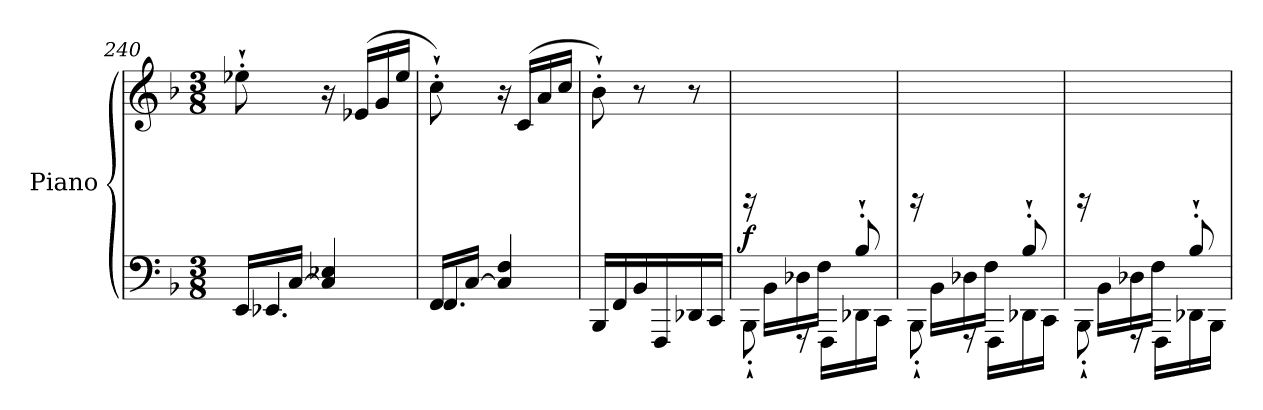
**kern	**kern	**dynam
*part1	*part1	*part1
*staff2	*staff1	*staff1/2
*I"Piano	*	*
*I'Pno	*	*
*clefF4	*clefG2	*
*k[b-]	*k[b-]	*
*M3/8	*M3/8	*
=240	=240	=240
*^	*	*
16EE/LL	4.EE-X/	8ee-X`'\	.
[16C/JJ	.	.	.
4C/] 4E-X/	.	16r	.
.	.	(>16e-X/LL	.
.	.	16g/	.
.	.	16ee-/JJ	.
=241	=241	=241	=241
16FF/LL	4.FF/	8cc`'\)	.
[16C/JJ	.	.	.
4C/] 4F/	.	16r	.
.	.	(>16c/LL	.
.	.	16a/	.
.	.	16cc/JJ	.
*v	*v	*	*
!!LO:PB:g=z
=242	=242	=242
16BBB-/LL	8b-`'\)	.
16FF/	.	.
16BB-/	8r	.
16FFF/	.	.
16DD-X/	8r	.
16CC/JJ	.	.
=243	=243	=243
*^	*	*
!	!	!	!LO:DY:b
16ryy	8BBB-`'\	16rCC	f
16BB-\LL	.	4ryy	.
16D-X\	16rAAA	.	.
16F\JJ	16FFF\LL	.	.
8B-`'/	16DD-X\	.	.
.	16CC\JJ	16ryy	.
=244	=244	=244	=244
16ryy	8BBB-`'\	16rCC	.
16BB-\LL	.	4ryy	.
16D-X\	16rAAA	.	.
16F\JJ	16FFF\LL	.	.
8B-`'/	16DD-X\	.	.
.	16CC\JJ	16ryy	.
=245	=245	=245	=245
16ryy	8BBB-`'\	16rCC	.
16BB-\LL	.	4ryy	.
16D-X\	16rAAA	.	.
16F\JJ	16FFF\LL	.	.
8B-`'/	16DD-X\	.	.
.	16BBB-\JJ	16ryy	.
*v	*v	*	*
=	=	=
*-	*-	*-
